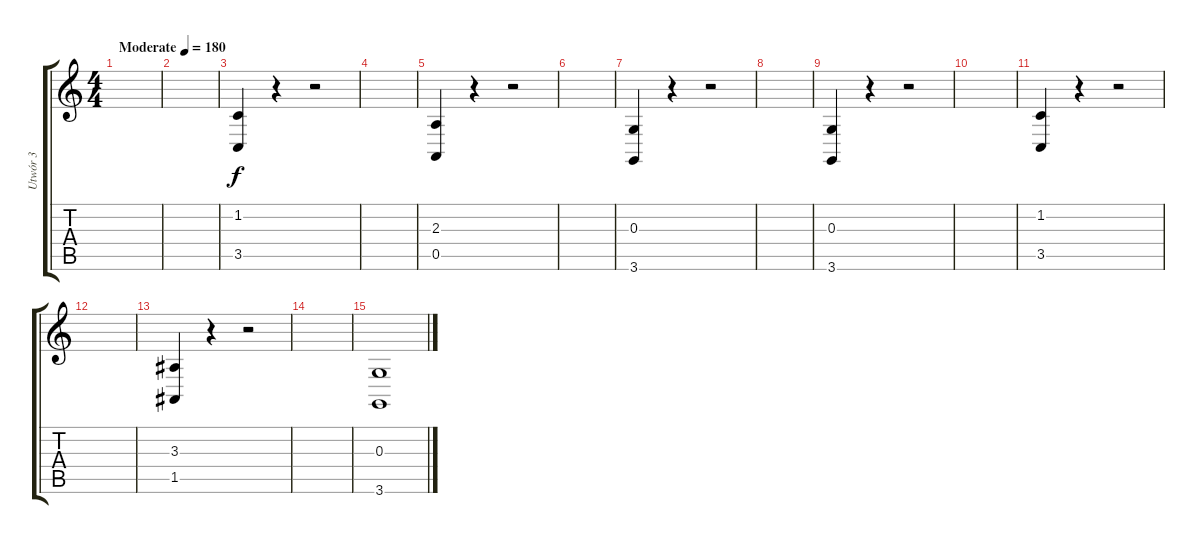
\track ("Utwór 3" "Utwór 3") {instrument drawbarorgan}
\staff {score tabs}
\tuning (E4 B3 G3 D3 A2 E2) {hide}
\ts (4 4)
\tempo (180 "Moderate")
\clef g2
\ks c
|
|
(1.2 3.5).4 r.4 r.2 |
|
(2.3 0.5).4 r.4 r.2 |
|
(0.3 3.6).4 r.4 r.2 |
|
(0.3 3.6).4 r.4 r.2 |
|
(1.2 3.5).4 r.4 r.2 |
|
(3.3 1.5).4 r.4 r.2 |
|
(0.3 3.6).1
